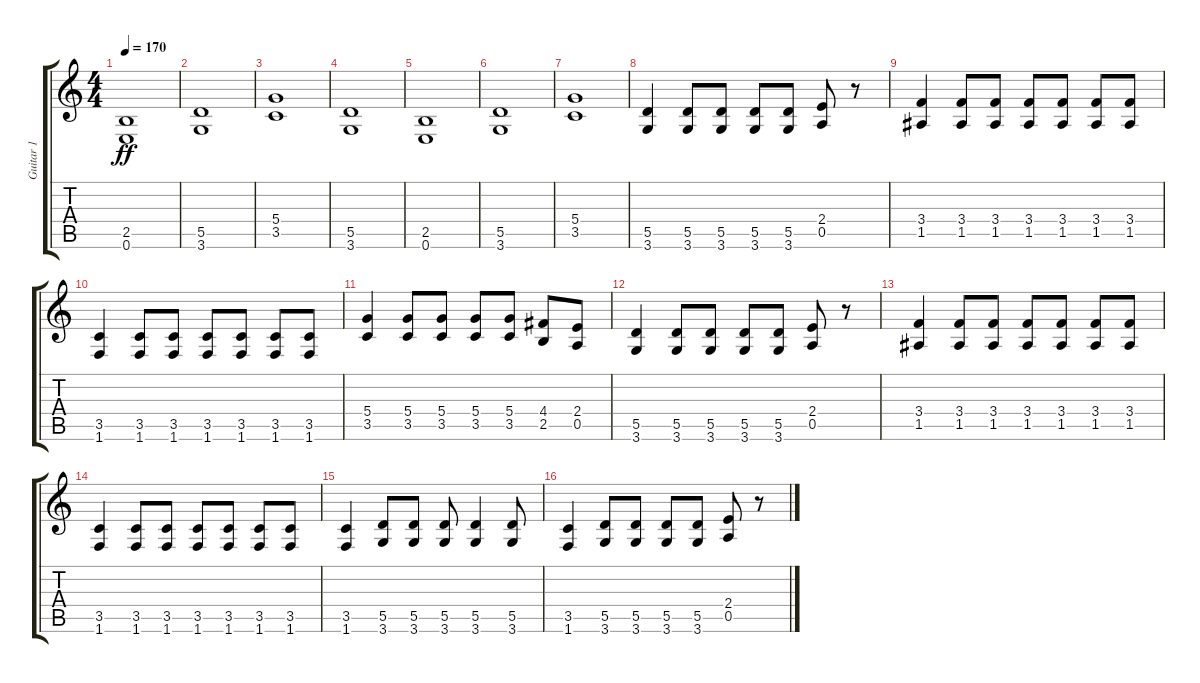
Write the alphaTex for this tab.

\track ("Guitar 1" "Guitar 1") {instrument distortionguitar}
\staff {score tabs}
\tuning (E4 B3 G3 D3 A2 E2) {hide}
\ts (4 4)
\tempo 170
\clef g2
\ks c
(2.5 0.6).1{dy ff} |
(5.5 3.6).1 |
(5.4 3.5).1 |
(5.5 3.6).1 |
(2.5 0.6).1 |
(5.5 3.6).1 |
(5.4 3.5).1 |
(5.5 3.6).4 (5.5 3.6).8 (5.5 3.6).8 (5.5 3.6).8 (5.5 3.6).8 (2.4 0.5).8 r.8 |
(3.4 1.5).4 (3.4 1.5).8 (3.4 1.5).8 (3.4 1.5).8 (3.4 1.5).8 (3.4 1.5).8 (3.4 1.5).8 |
(3.5 1.6).4 (3.5 1.6).8 (3.5 1.6).8 (3.5 1.6).8 (3.5 1.6).8 (3.5 1.6).8 (3.5 1.6).8 |
(5.4 3.5).4 (5.4 3.5).8 (5.4 3.5).8 (5.4 3.5).8 (5.4 3.5).8 (4.4 2.5).8 (2.4 0.5).8 |
(5.5 3.6).4 (5.5 3.6).8 (5.5 3.6).8 (5.5 3.6).8 (5.5 3.6).8 (2.4 0.5).8 r.8 |
(3.4 1.5).4 (3.4 1.5).8 (3.4 1.5).8 (3.4 1.5).8 (3.4 1.5).8 (3.4 1.5).8 (3.4 1.5).8 |
(3.5 1.6).4 (3.5 1.6).8 (3.5 1.6).8 (3.5 1.6).8 (3.5 1.6).8 (3.5 1.6).8 (3.5 1.6).8 |
(3.5 1.6).4 (5.5 3.6).8 (5.5 3.6).8 (5.5 3.6).8 (5.5 3.6).4 (5.5 3.6).8 |
(3.5 1.6).4 (5.5 3.6).8 (5.5 3.6).8 (5.5 3.6).8 (5.5 3.6).8 (2.4 0.5).8 r.8
